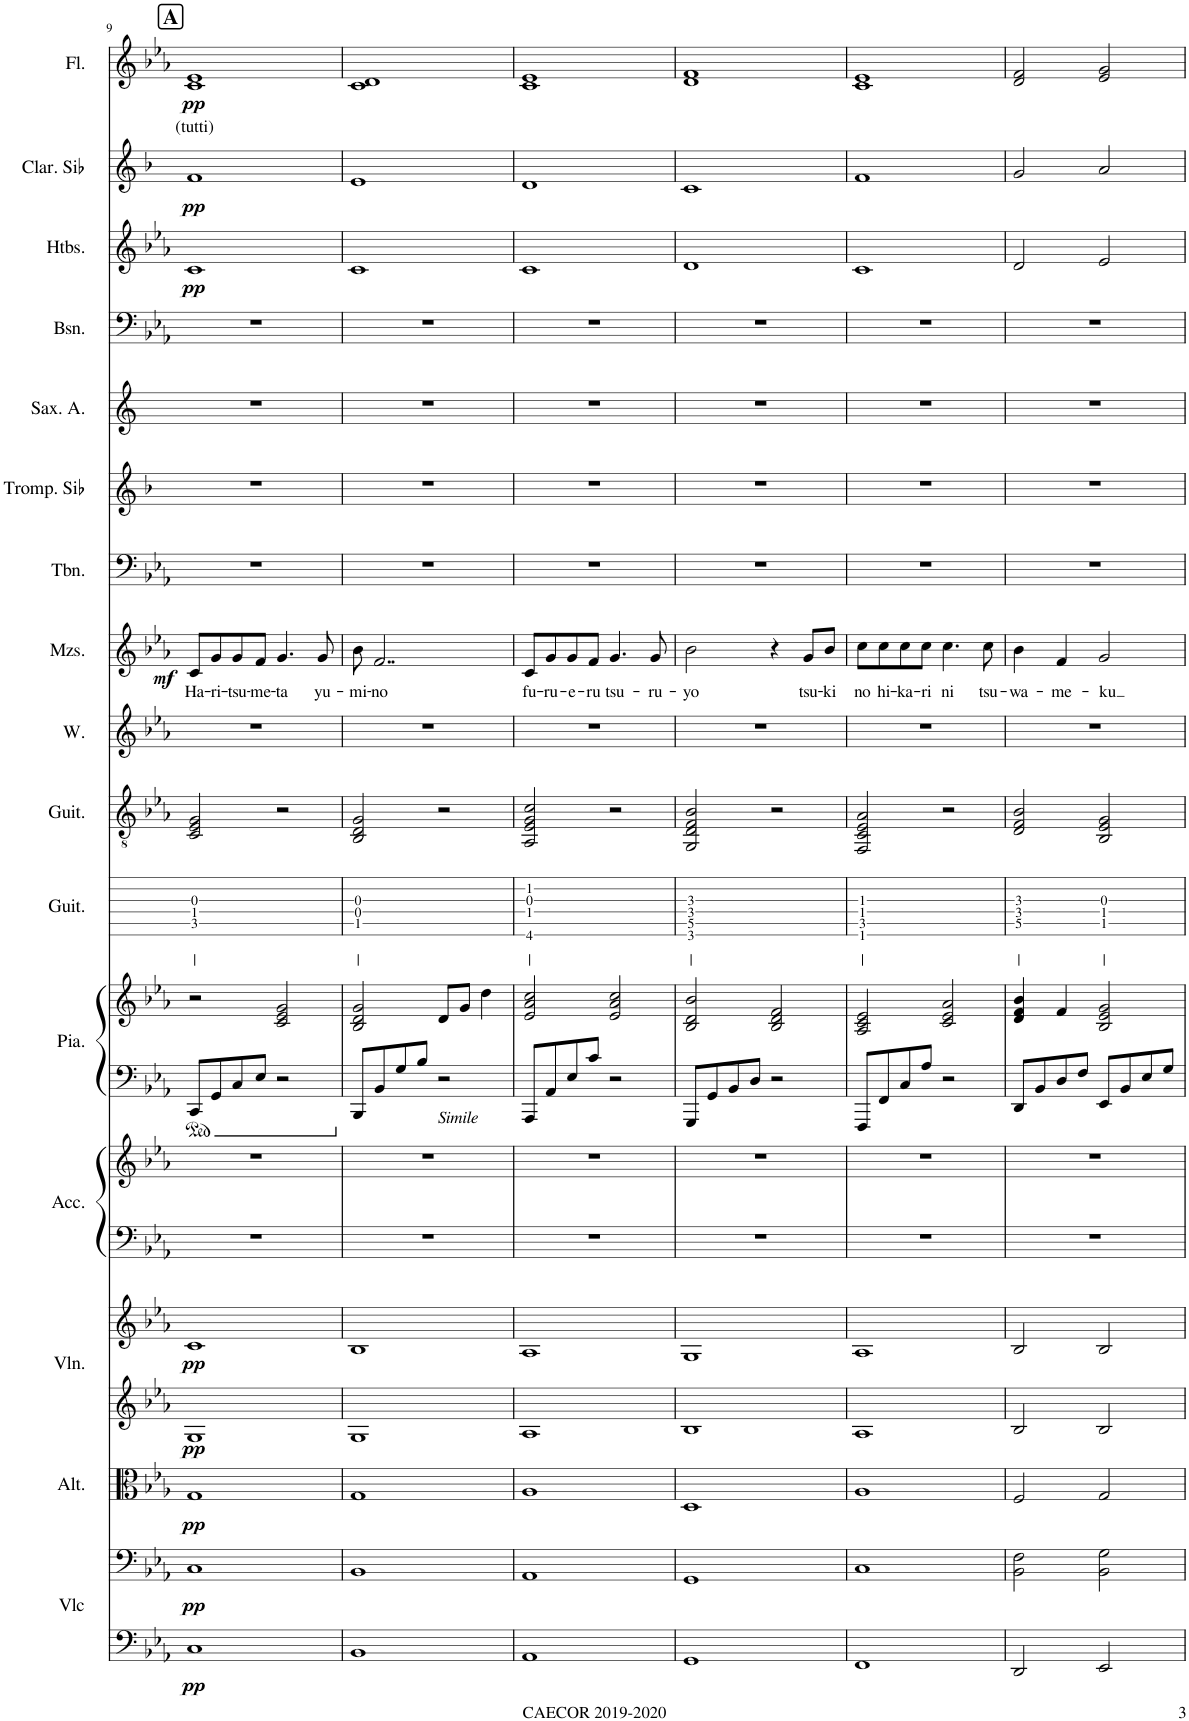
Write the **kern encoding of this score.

**kern	**kern	**dynam	**kern	**dynam	**kern	**kern	**dynam	**kern	**kern	**kern	**kern	**kern	**kern	**kern	**kern	**text	**dynam	**kern	**kern	**kern	**kern	**kern	**dynam	**kern	**dynam	**kern	**text	**dynam
*part16	*part16	*part16	*part15	*part15	*part14	*part14	*part14	*part13	*part13	*part12	*part12	*part11	*part10	*part9	*part8	*part8	*part8	*part7	*part6	*part5	*part4	*part3	*part3	*part2	*part2	*part1	*part1	*part1
*staff20	*staff19	*staff19/20	*staff18	*staff18	*staff17	*staff16	*staff16/17	*staff15	*staff14	*staff13	*staff12	*staff11	*staff10	*staff9	*staff8	*staff8	*staff8	*staff7	*staff6	*staff5	*staff4	*staff3	*staff3	*staff2	*staff2	*staff1	*staff1	*staff1
*I"Violoncelle	*	*	*I"Alto	*	*I"Violon	*	*	*I"Accordéon	*	*I"Piano	*	*I"Guitare acoustique	*I"Guitare classique	*I"Femmes	*I"Mezzo-soprano	*	*	*I"Trombone	*I"Trompette en Sib	*I"Saxophone Alto	*I"Basson	*I"Hautbois	*	*I"Clarinette en Sib	*	*I"Flûte	*	*
*I'Vlc	*	*	*I'Alt.	*	*I'Vln.	*	*	*I'Acc.	*	*I'Pia.	*	*I'Guit.	*I'Guit.	*	*I'Mzs.	*	*	*I'Tbn.	*I'Tromp. Sib	*I'Sax. A.	*I'Bsn.	*I'Htbs.	*	*I'Clar. Sib	*	*I'Fl.	*	*
!!LO:PB:g=z
*clefF4	*clefG2	*	*clefC3	*	*clefG2	*clefG2	*	*clefF4	*clefG2	*clefF4	*clefG2	*	*clefGv2	*clefG2	*clefG2	*	*	*clefF4	*clefG2	*clefG2	*clefF4	*clefG2	*	*clefG2	*	*clefG2	*	*
*	*	*	*	*	*	*	*	*	*	*	*	*	*	*	*	*	*	*	*Trd1c2	*Trd5c9	*	*	*	*Trd1c2	*	*	*	*
*k[b-e-a-]	*k[b-e-a-]	*	*k[b-e-a-]	*	*k[b-e-a-]	*k[b-e-a-]	*	*k[b-e-a-]	*k[b-e-a-]	*k[b-e-a-]	*k[b-e-a-]	*k[b-e-a-]	*k[b-e-a-]	*k[b-e-a-]	*k[b-e-a-]	*	*	*k[b-e-a-]	*k[b-]	*k[]	*k[b-e-a-]	*k[b-e-a-]	*	*k[b-]	*	*k[b-e-a-]	*	*
*M4/4	*M4/4	*	*M4/4	*	*M4/4	*M4/4	*	*M4/4	*M4/4	*M4/4	*M4/4	*M4/4	*M4/4	*M4/4	*M4/4	*	*	*M4/4	*M4/4	*M4/4	*M4/4	*M4/4	*	*M4/4	*	*M4/4	*	*
*met(c)	*met(c)	*	*met(c)	*	*met(c)	*met(c)	*	*met(c)	*met(c)	*met(c)	*met(c)	*met(c)	*met(c)	*met(c)	*met(c)	*	*	*met(c)	*met(c)	*met(c)	*met(c)	*met(c)	*	*met(c)	*	*met(c)	*	*
!!LO:REH:place=s1:a:B:cj:fs=14:t=A
=9	=9	=9	=9	=9	=9	=9	=9	=9	=9	=9	=9	=9	=9	=9	=9	=9	=9	=9	=9	=9	=9	=9	=9	=9	=9	=9	=9	=9
!	!	!LO:DY:b=2	!	!	!	!	!	!	!	!	!	!	!	!	!	!LO:LY:b	!	!	!	!	!	!	!	!	!	!	!LO:LY:b	!
!	!	!LO:DY:n=1:b	!	!LO:DY:b	!	!	!LO:DY:b=2	!	!	!	!	!	!	!	!	!	!	!	!	!	!	!	!	!	!	!	!	!
!	!	!	!	!	!	!	!LO:DY:n=1:b	!	!	!	!	!	!	!	!	!	!LO:DY:b	!	!	!	!	!	!LO:DY:b	!	!LO:DY:b	!	!	!LO:DY:b
1C	1C	pp pp	1G	pp	1G	1c	pp pp	1r	1r	8CC/L	2r	2C\ 2E-\ 2G\	2C/ 2E-/ 2G/	1r	8c/L	Ha-	mf	1r	1r	1r	1r	1c	pp	1f	pp	1c 1e-	(tutti)	pp
!	!	!	!	!	!	!	!	!	!	!	!	!	!	!	!	!LO:LY:b	!	!	!	!	!	!	!	!	!	!	!	!
.	.	.	.	.	.	.	.	.	.	8GG/	.	.	.	.	8g/	-ri-	.	.	.	.	.	.	.	.	.	.	.	.
!	!	!	!	!	!	!	!	!	!	!	!	!	!	!	!	!LO:LY:b	!	!	!	!	!	!	!	!	!	!	!	!
.	.	.	.	.	.	.	.	.	.	8C/	.	.	.	.	8g/	-tsu-	.	.	.	.	.	.	.	.	.	.	.	.
!	!	!	!	!	!	!	!	!	!	!	!	!	!	!	!	!LO:LY:b	!	!	!	!	!	!	!	!	!	!	!	!
.	.	.	.	.	.	.	.	.	.	8E-/J	.	.	.	.	8f/J	-me-	.	.	.	.	.	.	.	.	.	.	.	.
!	!	!	!	!	!	!	!	!	!	!	!	!	!	!	!	!LO:LY:b	!	!	!	!	!	!	!	!	!	!	!	!
.	.	.	.	.	.	.	.	.	.	2r	2c/ 2e-/ 2g/	2r	2r	.	4.g/	-ta	.	.	.	.	.	.	.	.	.	.	.	.
!	!	!	!	!	!	!	!	!	!	!	!	!	!	!	!	!LO:LY:b	!	!	!	!	!	!	!	!	!	!	!	!
.	.	.	.	.	.	.	.	.	.	.	.	.	.	.	8g/	yu-	.	.	.	.	.	.	.	.	.	.	.	.
=10	=10	=10	=10	=10	=10	=10	=10	=10	=10	=10	=10	=10	=10	=10	=10	=10	=10	=10	=10	=10	=10	=10	=10	=10	=10	=10	=10	=10
!	!	!	!	!	!	!	!	!	!	!	!	!	!	!	!	!LO:LY:b	!	!	!	!	!	!	!	!	!	!	!	!
1BB-	1BB-	.	1G	.	1G	1B-	.	1r	1r	8BBB-/L	2B-/ 2d/ 2g/	2BB-\ 2D\ 2G\	2BB-/ 2D/ 2G/	1r	8b-\	-mi-	.	1r	1r	1r	1r	1c	.	1e	.	1c 1d	.	.
!	!	!	!	!	!	!	!	!	!	!	!	!	!	!	!	!LO:LY:b	!	!	!	!	!	!	!	!	!	!	!	!
.	.	.	.	.	.	.	.	.	.	8BB-/	.	.	.	.	2..f/	-no	.	.	.	.	.	.	.	.	.	.	.	.
.	.	.	.	.	.	.	.	.	.	8G/	.	.	.	.	.	.	.	.	.	.	.	.	.	.	.	.	.	.
.	.	.	.	.	.	.	.	.	.	8B-/J	.	.	.	.	.	.	.	.	.	.	.	.	.	.	.	.	.	.
!	!	!	!	!	!	!	!	!	!	!LO:TX:b:i:t=Simile	!	!	!	!	!	!	!	!	!	!	!	!	!	!	!	!	!	!
.	.	.	.	.	.	.	.	.	.	2r	8d/L	2r	2r	.	.	.	.	.	.	.	.	.	.	.	.	.	.	.
.	.	.	.	.	.	.	.	.	.	.	8g/J	.	.	.	.	.	.	.	.	.	.	.	.	.	.	.	.	.
.	.	.	.	.	.	.	.	.	.	.	4dd\	.	.	.	.	.	.	.	.	.	.	.	.	.	.	.	.	.
=11	=11	=11	=11	=11	=11	=11	=11	=11	=11	=11	=11	=11	=11	=11	=11	=11	=11	=11	=11	=11	=11	=11	=11	=11	=11	=11	=11	=11
!	!	!	!	!	!	!	!	!	!	!	!	!	!	!	!	!LO:LY:b	!	!	!	!	!	!	!	!	!	!	!	!
1AA-	1AA-	.	1A-	.	1A-	1A-	.	1r	1r	8AAA-/L	2e-/ 2a-/ 2cc/	2AA-\ 2E-\ 2G\ 2c\	2AA-/ 2E-/ 2G/ 2c/	1r	8c/L	fu-	.	1r	1r	1r	1r	1c	.	1d	.	1c 1e-	.	.
!	!	!	!	!	!	!	!	!	!	!	!	!	!	!	!	!LO:LY:b	!	!	!	!	!	!	!	!	!	!	!	!
.	.	.	.	.	.	.	.	.	.	8AA-/	.	.	.	.	8g/	-ru-	.	.	.	.	.	.	.	.	.	.	.	.
!	!	!	!	!	!	!	!	!	!	!	!	!	!	!	!	!LO:LY:b	!	!	!	!	!	!	!	!	!	!	!	!
.	.	.	.	.	.	.	.	.	.	8E-/	.	.	.	.	8g/	-e-	.	.	.	.	.	.	.	.	.	.	.	.
!	!	!	!	!	!	!	!	!	!	!	!	!	!	!	!	!LO:LY:b	!	!	!	!	!	!	!	!	!	!	!	!
.	.	.	.	.	.	.	.	.	.	8c/J	.	.	.	.	8f/J	-ru	.	.	.	.	.	.	.	.	.	.	.	.
!	!	!	!	!	!	!	!	!	!	!	!	!	!	!	!	!LO:LY:b	!	!	!	!	!	!	!	!	!	!	!	!
.	.	.	.	.	.	.	.	.	.	2r	2e-/ 2a-/ 2cc/	2r	2r	.	4.g/	tsu-	.	.	.	.	.	.	.	.	.	.	.	.
!	!	!	!	!	!	!	!	!	!	!	!	!	!	!	!	!LO:LY:b	!	!	!	!	!	!	!	!	!	!	!	!
.	.	.	.	.	.	.	.	.	.	.	.	.	.	.	8g/	-ru-	.	.	.	.	.	.	.	.	.	.	.	.
=12	=12	=12	=12	=12	=12	=12	=12	=12	=12	=12	=12	=12	=12	=12	=12	=12	=12	=12	=12	=12	=12	=12	=12	=12	=12	=12	=12	=12
!	!	!	!	!	!	!	!	!	!	!	!	!	!	!	!	!LO:LY:b	!	!	!	!	!	!	!	!	!	!	!	!
1GG	1GG	.	1D	.	1B-	1G	.	1r	1r	8GGG/L	2B-/ 2d/ 2b-/	2GG\ 2D\ 2F\ 2B-\	2GG/ 2D/ 2F/ 2B-/	1r	2b-\	-yo	.	1r	1r	1r	1r	1d	.	1c	.	1d 1f	.	.
.	.	.	.	.	.	.	.	.	.	8GG/	.	.	.	.	.	.	.	.	.	.	.	.	.	.	.	.	.	.
.	.	.	.	.	.	.	.	.	.	8BB-/	.	.	.	.	.	.	.	.	.	.	.	.	.	.	.	.	.	.
.	.	.	.	.	.	.	.	.	.	8D/J	.	.	.	.	.	.	.	.	.	.	.	.	.	.	.	.	.	.
.	.	.	.	.	.	.	.	.	.	2r	2B-/ 2d/ 2f/	2r	2r	.	4r	.	.	.	.	.	.	.	.	.	.	.	.	.
!	!	!	!	!	!	!	!	!	!	!	!	!	!	!	!	!LO:LY:b	!	!	!	!	!	!	!	!	!	!	!	!
.	.	.	.	.	.	.	.	.	.	.	.	.	.	.	8g/L	tsu-	.	.	.	.	.	.	.	.	.	.	.	.
!	!	!	!	!	!	!	!	!	!	!	!	!	!	!	!	!LO:LY:b	!	!	!	!	!	!	!	!	!	!	!	!
.	.	.	.	.	.	.	.	.	.	.	.	.	.	.	8b-/J	-ki	.	.	.	.	.	.	.	.	.	.	.	.
=13	=13	=13	=13	=13	=13	=13	=13	=13	=13	=13	=13	=13	=13	=13	=13	=13	=13	=13	=13	=13	=13	=13	=13	=13	=13	=13	=13	=13
!	!	!	!	!	!	!	!	!	!	!	!	!	!	!	!	!LO:LY:b	!	!	!	!	!	!	!	!	!	!	!	!
1FF	1C	.	1A-	.	1A-	1A-	.	1r	1r	8FFF/L	2A-/ 2c/ 2e-/	2FF\ 2C\ 2E-\ 2A-\	2FF/ 2C/ 2E-/ 2A-/	1r	8cc\L	no	.	1r	1r	1r	1r	1c	.	1f	.	1c 1e-	.	.
!	!	!	!	!	!	!	!	!	!	!	!	!	!	!	!	!LO:LY:b	!	!	!	!	!	!	!	!	!	!	!	!
.	.	.	.	.	.	.	.	.	.	8FF/	.	.	.	.	8cc\	hi-	.	.	.	.	.	.	.	.	.	.	.	.
!	!	!	!	!	!	!	!	!	!	!	!	!	!	!	!	!LO:LY:b	!	!	!	!	!	!	!	!	!	!	!	!
.	.	.	.	.	.	.	.	.	.	8C/	.	.	.	.	8cc\	-ka-	.	.	.	.	.	.	.	.	.	.	.	.
!	!	!	!	!	!	!	!	!	!	!	!	!	!	!	!	!LO:LY:b	!	!	!	!	!	!	!	!	!	!	!	!
.	.	.	.	.	.	.	.	.	.	8A-/J	.	.	.	.	8cc\J	-ri	.	.	.	.	.	.	.	.	.	.	.	.
!	!	!	!	!	!	!	!	!	!	!	!	!	!	!	!	!LO:LY:b	!	!	!	!	!	!	!	!	!	!	!	!
.	.	.	.	.	.	.	.	.	.	2r	2c/ 2e-/ 2a-/	2r	2r	.	4.cc\	ni	.	.	.	.	.	.	.	.	.	.	.	.
!	!	!	!	!	!	!	!	!	!	!	!	!	!	!	!	!LO:LY:b	!	!	!	!	!	!	!	!	!	!	!	!
.	.	.	.	.	.	.	.	.	.	.	.	.	.	.	8cc\	tsu-	.	.	.	.	.	.	.	.	.	.	.	.
=14	=14	=14	=14	=14	=14	=14	=14	=14	=14	=14	=14	=14	=14	=14	=14	=14	=14	=14	=14	=14	=14	=14	=14	=14	=14	=14	=14	=14
!	!	!	!	!	!	!	!	!	!	!	!	!	!	!	!	!LO:LY:b	!	!	!	!	!	!	!	!	!	!	!	!
2DD/	2BB-\ 2F\	.	2F/	.	2B-/	2B-/	.	1r	1r	8DD/L	4d/ 4f/ 4b-/	2D\ 2F\ 2B-\	2D/ 2F/ 2B-/	1r	4b-\	-wa-	.	1r	1r	1r	1r	2d/	.	2g/	.	2d/ 2f/	.	.
.	.	.	.	.	.	.	.	.	.	8BB-/	.	.	.	.	.	.	.	.	.	.	.	.	.	.	.	.	.	.
!	!	!	!	!	!	!	!	!	!	!	!	!	!	!	!	!LO:LY:b	!	!	!	!	!	!	!	!	!	!	!	!
.	.	.	.	.	.	.	.	.	.	8D/	4f/	.	.	.	4f/	-me-	.	.	.	.	.	.	.	.	.	.	.	.
.	.	.	.	.	.	.	.	.	.	8F/J	.	.	.	.	.	.	.	.	.	.	.	.	.	.	.	.	.	.
!	!	!	!	!	!	!	!	!	!	!	!	!	!	!	!	!LO:LY:b	!	!	!	!	!	!	!	!	!	!	!	!
2EE-/	2BB-\ 2G\	.	2G/	.	2B-/	2B-/	.	.	.	8EE-/L	2B-/ 2e-/ 2g/	2BB-\ 2E-\ 2G\	2BB-/ 2E-/ 2G/	.	2g/	-ku	.	.	.	.	.	2e-/	.	2a/	.	2e-/ 2g/	.	.
.	.	.	.	.	.	.	.	.	.	8BB-/	.	.	.	.	.	.	.	.	.	.	.	.	.	.	.	.	.	.
.	.	.	.	.	.	.	.	.	.	8E-/	.	.	.	.	.	.	.	.	.	.	.	.	.	.	.	.	.	.
.	.	.	.	.	.	.	.	.	.	8G/J	.	.	.	.	.	.	.	.	.	.	.	.	.	.	.	.	.	.
=	=	=	=	=	=	=	=	=	=	=	=	=	=	=	=	=	=	=	=	=	=	=	=	=	=	=	=	=
*-	*-	*-	*-	*-	*-	*-	*-	*-	*-	*-	*-	*-	*-	*-	*-	*-	*-	*-	*-	*-	*-	*-	*-	*-	*-	*-	*-	*-
